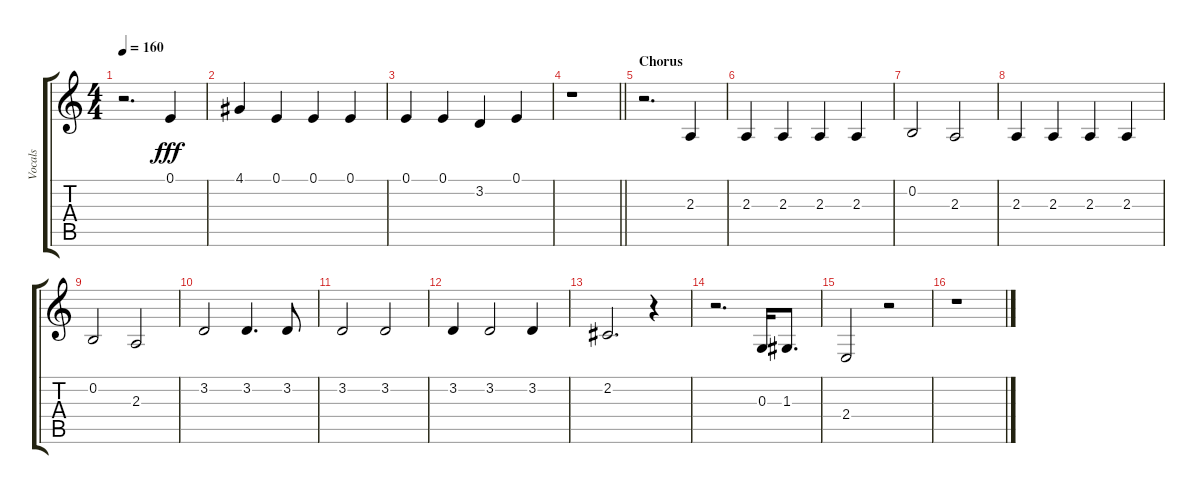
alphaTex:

\track ("Vocals" "Vocals") {instrument harmonica}
\staff {score tabs}
\tuning (E4 B3 G3 D3 A2 E2) {hide}
\ts (4 4)
\tempo 160
\clef g2
\ks c
r.2{d dy fff} 0.1.4 |
4.1.4 0.1.4 0.1.4 0.1.4 |
0.1.4 0.1.4 3.2.4 0.1.4 |
\barLineRight lightlight
r.1 |
\section ("" "Chorus")
r.2{d} 2.3.4 |
2.3.4 2.3.4 2.3.4 2.3.4 |
0.2.2 2.3.2 |
2.3.4 2.3.4 2.3.4 2.3.4 |
0.2.2 2.3.2 |
3.2.2 3.2.4{d} 3.2.8 |
3.2.2 3.2.2 |
3.2.4 3.2.2 3.2.4 |
2.2.2{d} r.4 |
r.2{d} 0.3.16 1.3.8{d} |
2.4.2 r.2 |
r.1
